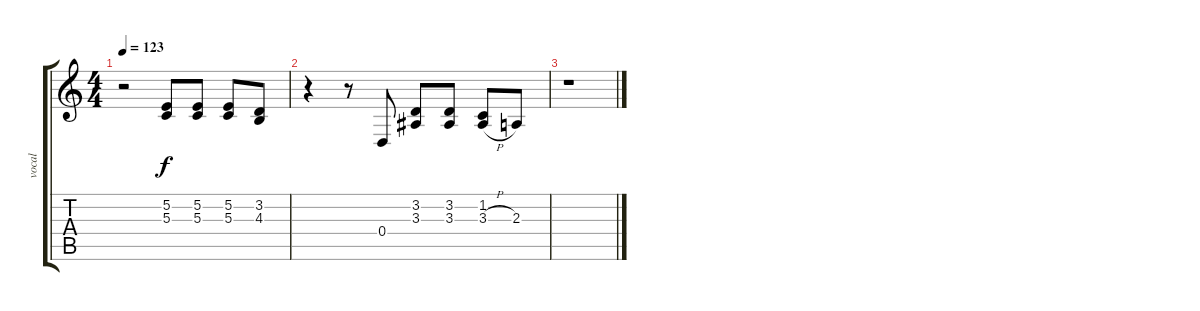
\track ("vocal" "vocal") {instrument acousticgrandpiano}
\staff {score tabs}
\tuning (E4 B3 G3 D3 A2 E2) {hide}
\ts (4 4)
\tempo 123
\clef g2
\ks c
r.2{dy f} (5.2 5.3).8 (5.2 5.3).8 (5.2 5.3).8 (3.2 4.3).8 |
r.4 r.8 0.4.8 (3.2 3.3).8 (3.2 3.3).8 (1.2 3.3{h}).8 2.3.8 |
r.1
